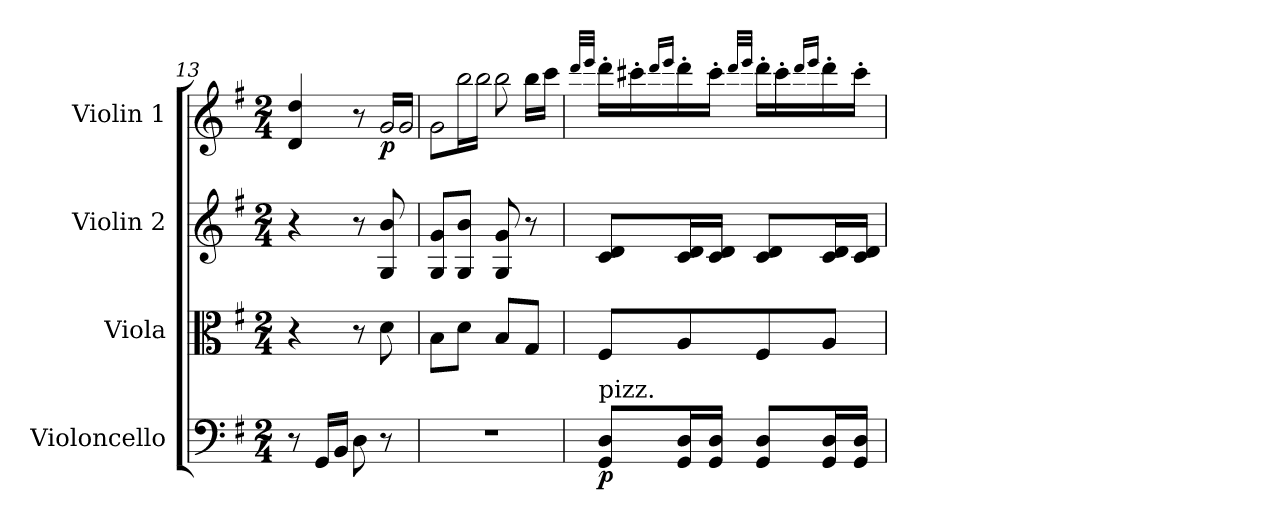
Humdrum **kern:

**kern	**dynam	**kern	**kern	**kern	**dynam
*part4	*part4	*part3	*part2	*part1	*part1
*staff4	*staff4	*staff3	*staff2	*staff1	*staff1
*I"Violoncello	*	*I"Viola	*I"Violin 2	*I"Violin 1	*
*I'Vc	*	*I'Vla	*I'Vln	*I'Vln	*
*clefF4	*	*clefC3	*clefG2	*clefG2	*
*k[f#]	*	*k[f#]	*k[f#]	*k[f#]	*
*M2/4	*	*M2/4	*M2/4	*M2/4	*
=13	=13	=13	=13	=13	=13
8r	.	4r	4r	4d/ 4dd/	.
16GG/LL	.	.	.	.	.
16BB/JJ	.	.	.	.	.
8D\	.	8r	8r	8r	.
!	!	!	!	!LO:N:head=open	!LO:DY:b
8r	.	8d\	8G/ 8b/	16g/LL	p
!	!	!	!	!LO:N:head=open	!
.	.	.	.	16g/JJ	.
=14	=14	=14	=14	=14	=14
!	!	!	!	!LO:N:head=open	!
2r	.	8B\L	8G/ 8g/L	8g\L	.
!	!	!	!	!LO:N:head=open	!
.	.	8d\J	8G/ 8b/J	16bb\L	.
!	!	!	!	!LO:N:head=open	!
.	.	.	.	16bb\JJ	.
!	!	!	!	!LO:N:head=open	!
.	.	8B/L	8G/ 8g/	8bb\	.
.	.	8G/J	8r	16bb\LL	.
.	.	.	.	16ccc\JJ	.
=15	=15	=15	=15	=15	=15
.	.	.	.	32qddd/LLL	.
.	.	.	.	32qeee/JJJ	.
!LO:TX:a:t=pizz.	!	!	!	!	!
!	!LO:DY:b	!	!	!	!
8GG/ 8D/L	p	8F#/L	8c/ 8d/L	16ddd'\LL	.
.	.	.	.	16ccc#X'\	.
.	.	.	.	16qddd/LL	.
.	.	.	.	16qeee/JJ	.
16GG/ 16D/L	.	8A/	16c/ 16d/L	16ddd'\	.
16GG/ 16D/JJ	.	.	16c/ 16d/JJ	16ccc#'\JJ	.
.	.	.	.	32qddd/LLL	.
.	.	.	.	32qeee/JJJ	.
8GG/ 8D/L	.	8F#/	8c/ 8d/L	16ddd'\LL	.
.	.	.	.	16ccc#'\	.
.	.	.	.	16qddd/LL	.
.	.	.	.	16qeee/JJ	.
16GG/ 16D/L	.	8A/J	16c/ 16d/L	16ddd'\	.
16GG/ 16D/JJ	.	.	16c/ 16d/JJ	16ccc#'\JJ	.
=	=	=	=	=	=
*-	*-	*-	*-	*-	*-
